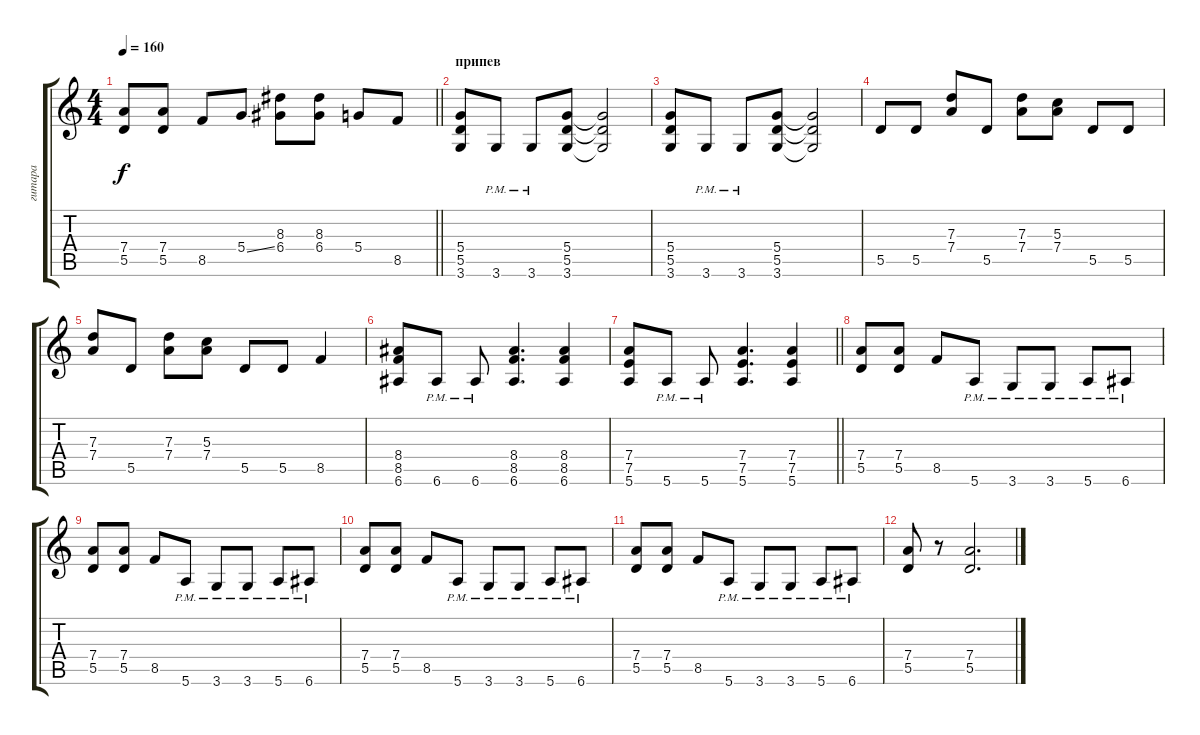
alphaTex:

\track ("гитара" "гитара") {instrument distortionguitar}
\staff {score tabs}
\tuning (E4 B3 G3 D3 A2 E2) {hide}
\ts (4 4)
\tempo 160
\clef g2
\barLineRight lightlight
\ks c
(7.4 5.5).8{dy f} (7.4 5.5).8 8.5.8 5.4{ss}.8 (8.3 6.4).8 (8.3 6.4).8 5.4.8 8.5.8 |
\section ("" "припев")
(5.4 5.5 3.6).8 3.6{pm}.8 3.6{pm}.8 (5.4 5.5 3.6).8 (5.4{t} 5.5{t} 3.6{t}).2 |
(5.4 5.5 3.6).8 3.6{pm}.8 3.6{pm}.8 (5.4 5.5 3.6).8 (5.4{t} 5.5{t} 3.6{t}).2 |
5.5.8 5.5.8 (7.3 7.4).8 5.5.8 (7.3 7.4).8 (5.3 7.4).8 5.5.8 5.5.8 |
(7.3 7.4).8 5.5.8 (7.3 7.4).8 (5.3 7.4).8 5.5.8 5.5.8 8.5.4 |
(8.4 8.5 6.6).8 6.6{pm}.8 6.6{pm}.8 (8.4 8.5 6.6).4{d} (8.4 8.5 6.6).4 |
\barLineRight lightlight
(7.4 7.5 5.6).8 5.6{pm}.8 5.6{pm}.8 (7.4 7.5 5.6).4{d} (7.4 7.5 5.6).4 |
\section ("" "")
(7.4 5.5).8 (7.4 5.5).8 8.5.8 5.6{pm}.8 3.6{pm}.8 3.6{pm}.8 5.6{pm}.8 6.6{pm}.8 |
(7.4 5.5).8 (7.4 5.5).8 8.5.8 5.6{pm}.8 3.6{pm}.8 3.6{pm}.8 5.6{pm}.8 6.6{pm}.8 |
(7.4 5.5).8 (7.4 5.5).8 8.5.8 5.6{pm}.8 3.6{pm}.8 3.6{pm}.8 5.6{pm}.8 6.6{pm}.8 |
(7.4 5.5).8 (7.4 5.5).8 8.5.8 5.6{pm}.8 3.6{pm}.8 3.6{pm}.8 5.6{pm}.8 6.6{pm}.8 |
(7.4 5.5).8 r.8 (7.4 5.5).2{d}
